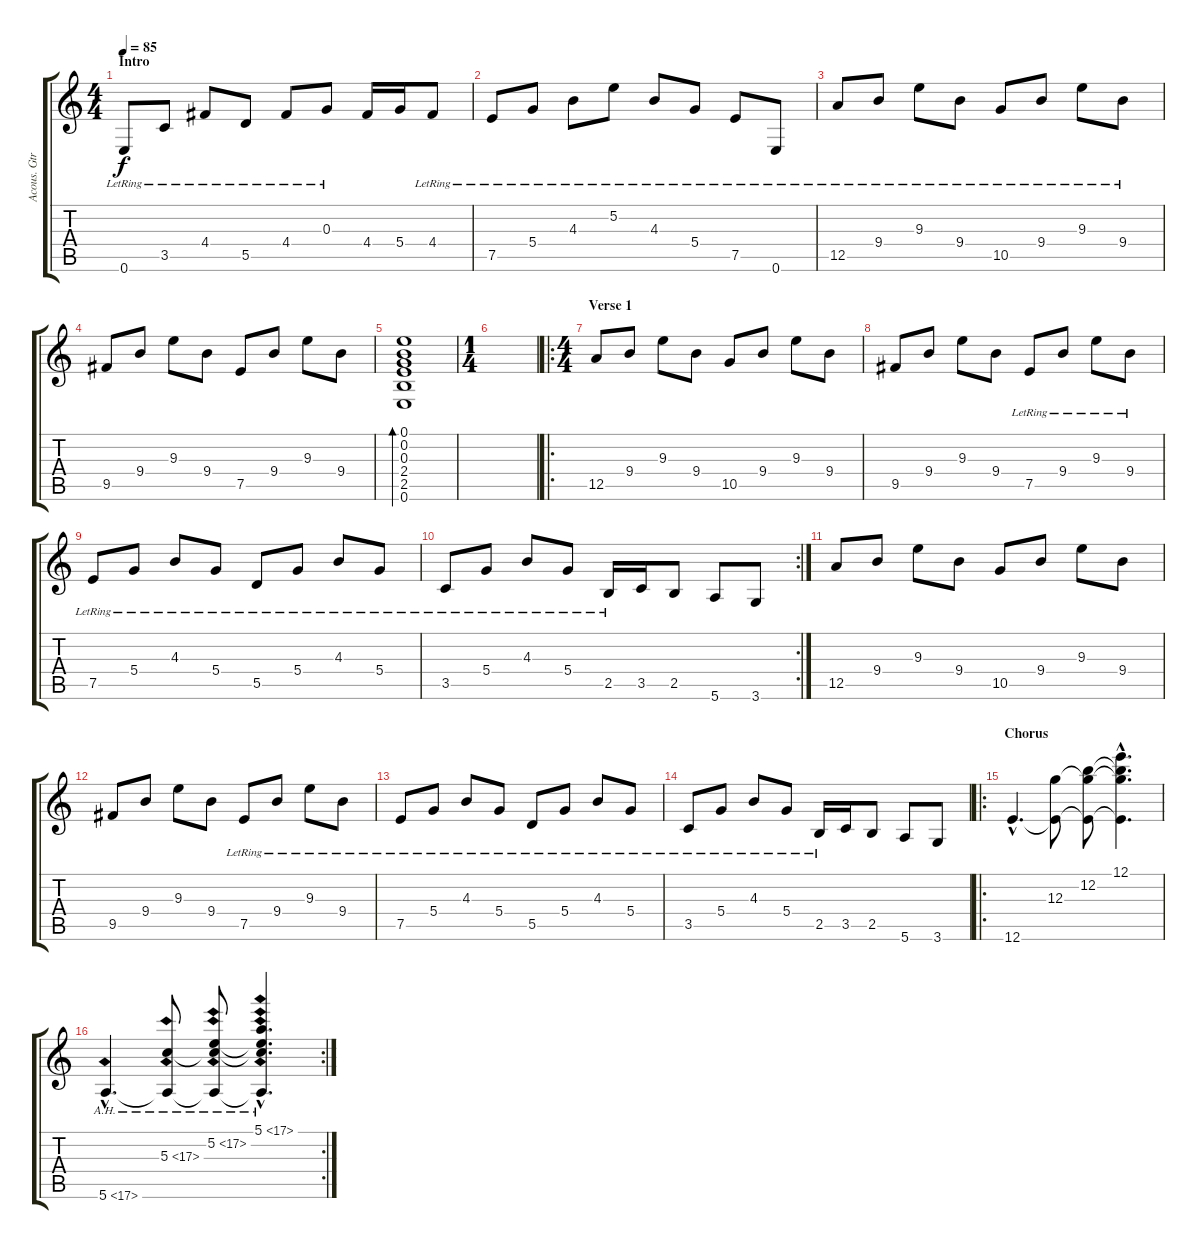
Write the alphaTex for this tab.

\track ("Acous. Gtr." "Acous. Gtr") {instrument acousticguitarsteel}
\staff {score tabs}
\tuning (E4 B3 G3 D3 A2 E2) {hide}
\ts (4 4)
\section ("" "Intro")
\tempo 85
\clef g2
\ks c
0.6{lr}.8{dy f instrument acousticguitarsteel} 3.5{lr}.8 4.4{lr}.8 5.5{lr}.8 4.4{lr}.8 0.3{lr}.8 4.4.16 5.4.16 4.4{lr}.8 |
7.5{lr}.8 5.4{lr}.8 4.3{lr}.8 5.2{lr}.8 4.3{lr}.8 5.4{lr}.8 7.5{lr}.8 0.6{lr}.8 |
12.5{lr}.8 9.4{lr}.8 9.3{lr}.8 9.4{lr}.8 10.5{lr}.8 9.4{lr}.8 9.3{lr}.8 9.4{lr}.8 |
9.5.8 9.4.8 9.3.8 9.4.8 7.5.8 9.4.8 9.3.8 9.4.8 |
(0.1 0.2 0.3 2.4 2.5 0.6).1{bd 120} |
\ts (1 4)
|
\ro
\ts (4 4)
\section ("" "Verse 1")
12.5.8 9.4.8 9.3.8 9.4.8 10.5.8 9.4.8 9.3.8 9.4.8 |
9.5.8 9.4.8 9.3.8 9.4.8 7.5{lr}.8 9.4{lr}.8 9.3{lr}.8 9.4{lr}.8 |
7.5{lr}.8 5.4{lr}.8 4.3{lr}.8 5.4{lr}.8 5.5{lr}.8 5.4{lr}.8 4.3{lr}.8 5.4{lr}.8 |
\rc 2
3.5{lr}.8 5.4{lr}.8 4.3{lr}.8 5.4{lr}.8 2.5{lr}.16 3.5.16 2.5.8 5.6.8 3.6.8 |
12.5.8 9.4.8 9.3.8 9.4.8 10.5.8 9.4.8 9.3.8 9.4.8 |
9.5.8 9.4.8 9.3.8 9.4.8 7.5{lr}.8 9.4{lr}.8 9.3{lr}.8 9.4{lr}.8 |
7.5{lr}.8 5.4{lr}.8 4.3{lr}.8 5.4{lr}.8 5.5{lr}.8 5.4{lr}.8 4.3{lr}.8 5.4{lr}.8 |
3.5{lr}.8 5.4{lr}.8 4.3{lr}.8 5.4{lr}.8 2.5{lr}.16 3.5.16 2.5.8 5.6.8 3.6.8 |
\ro
\section ("" "Chorus")
12.6{hac}.4{d} (12.3 12.6{t}).8 (12.2 12.3{t} 12.6{t}).8 (12.1{hac} 12.2{hac t} 12.3{hac t} 12.6{hac t}).4{d} |
\rc 2
5.6{ah 12 hac}.4{d} (5.3{ah 12} 5.6{ah 12 t}).8 (5.2{ah 12} 5.3{ah 12 t} 5.6{ah 12 t}).8 (5.1{ah 12 hac} 5.2{ah 12 hac t} 5.3{ah 12 hac t} 5.6{ah 12 hac t}).4{d}
